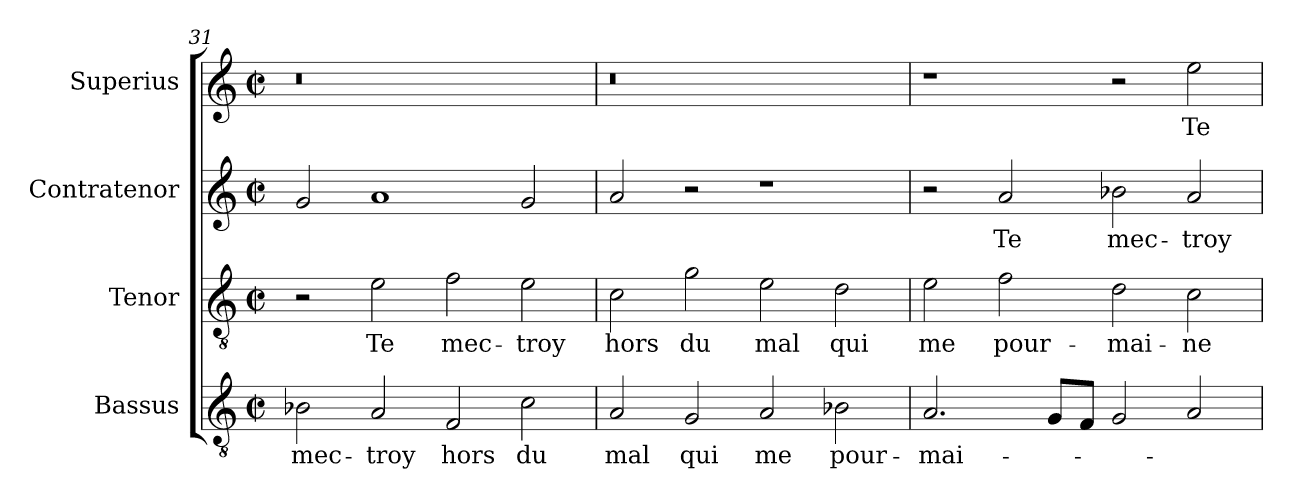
**kern	**text	**kern	**text	**kern	**text	**kern	**text
*part4	*part4	*part3	*part3	*part2	*part2	*part1	*part1
*staff4	*staff4	*staff3	*staff3	*staff2	*staff2	*staff1	*staff1
*I"Bassus	*	*I"Tenor	*	*I"Contratenor	*	*I"Superius	*
*	*	*I'T.	*	*	*	*I'S.	*
*clefGv2	*	*clefGv2	*	*clefG2	*	*clefG2	*
*k[]	*	*k[]	*	*k[]	*	*k[]	*
*C:	*	*C:	*	*C:	*	*C:	*
*M2/2	*	*M2/2	*	*M2/2	*	*M2/2	*
*met(c|)	*	*met(c|)	*	*met(c|)	*	*met(c|)	*
=31	=31	=31	=31	=31	=31	=31	=31
!	!	!	!	!	!	!LO:N:vis=0	!
2B-X\	mec-	2r	.	2g/	.	1r	.
2A/	-troy	2e\	Te	1a/	.	.	.
2F/	hors	2f\	mec-	.	.	1ryy	.
2c\	du	2e\	-troy	2g/	.	.	.
=32	=32	=32	=32	=32	=32	=32	=32
!	!	!	!	!	!	!LO:N:vis=0	!
2A/	mal	2c\	hors	2a/	.	1r	.
2G/	qui	2g\	du	2r	.	.	.
2A/	me	2e\	mal	1r	.	1ryy	.
2B-X\	pour-	2d\	qui	.	.	.	.
=33	=33	=33	=33	=33	=33	=33	=33
2.A/	-mai-	2e\	me	2r	.	1r	.
.	.	2f\	pour-	2a/	Te	.	.
8G/L	.	.	.	.	.	.	.
8F/J	.	.	.	.	.	.	.
2G/	.	2d\	-mai-	2b-X\	mec-	2r	.
2A/	.	2c\	-ne	2a/	-troy	2ee\	Te
=	=	=	=	=	=	=	=
*-	*-	*-	*-	*-	*-	*-	*-
